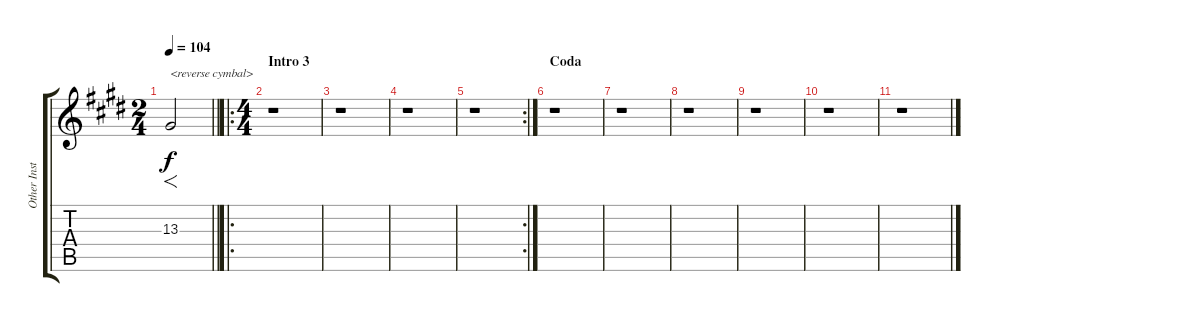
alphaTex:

\track ("Other Inst." "Other Inst") {instrument electricpiano1}
\staff {score tabs}
\tuning (E4 B3 G3 D3 A2 E2) {hide}
\ts (2 4)
\tempo 104
\clef g2
\barLineRight lightlight
\ks e
13.3.2{f txt "<reverse cymbal>" dy f volume 15 balance 8 instrument reversecymbal} |
\ro
\ts (4 4)
\section ("" "Intro 3")
r.1 |
r.1 |
r.1 |
\rc 2
r.1 |
\section ("" "Coda")
r.1 |
r.1 |
r.1 |
r.1 |
r.1 |
r.1
